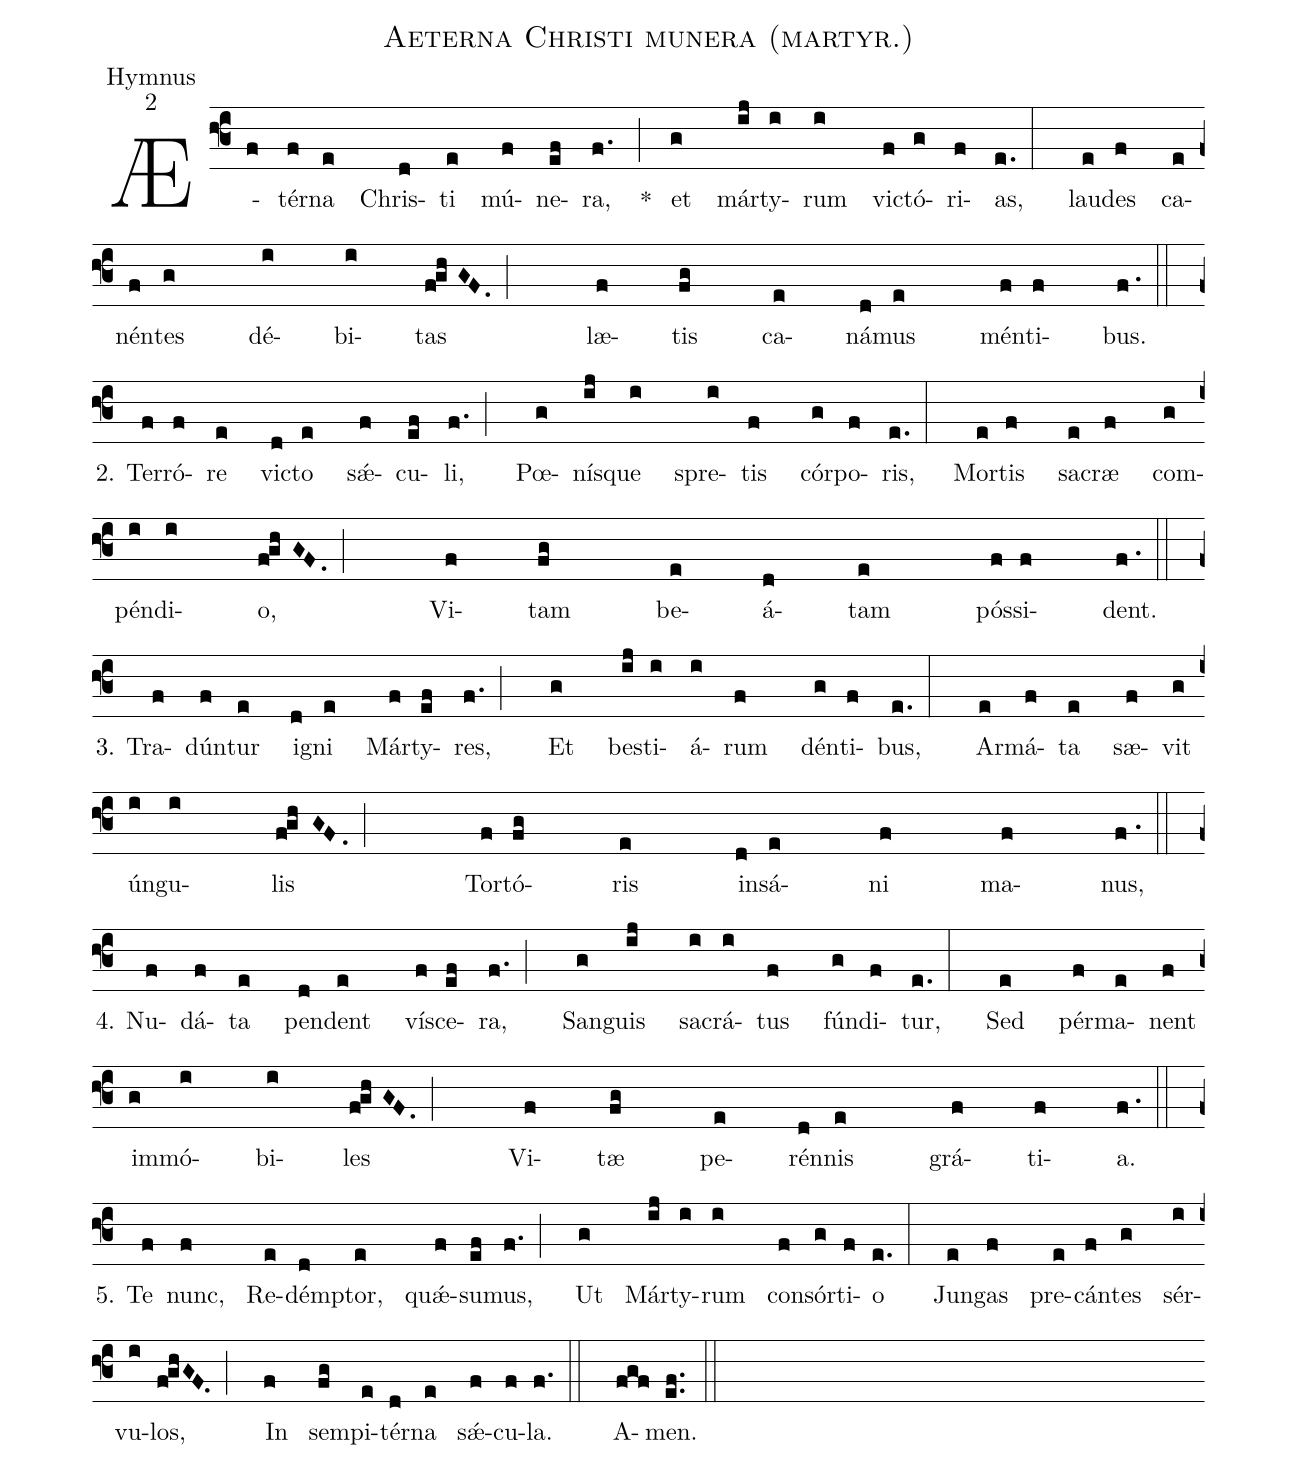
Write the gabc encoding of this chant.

name:Aeterna Christi munera (martyr.);
office-part:Hymnus;
mode:2;
%%
(f3)Æ(f)tér(f)na(e) Chris(d)ti(e) mú(f)ne(ef)ra, (f.) *(;)
et(g) már(ij)ty(i)rum(i) vic(f)tó(g)ri(f)as, (e.:)
lau(e)des(f) ca(e)nén(f)tes(g) dé(i)bi(i)tas (fghGF.;)
læ(f)tis(fg) ca(e)ná(d)mus(e) mén(f)ti(f)bus. (f.::z)


2. Ter(f)ró(f)re (e) vi(d)cto (e) sǽ(f)cu(ef)li, (f.;)
Pœ(g)nís(ij)que (i) spre(i)tis (f) cór(g)po(f)ris, (e.:)
Mor(e)tis (f) sa(e)cræ (f) com(g)pén(i)di(i)o, (fghGF.;)
Vi(f)tam (fg) be(e)á(d)tam (e) pós(f)si(f)dent. (f.::z)

3. Tra(f)dún(f)tur (e) i(d)gni (e) Már(f)ty(ef)res, (f.;)
Et (g) bes(ij)ti(i)á(i)rum (f) dén(g)ti(f)bus, (e.:)
Ar(e)má(f)ta (e) sæ(f)vit (g) ún(i)gu(i)lis (fghGF.;)
Tor(f)tó(fg)ris (e) in(d)sá(e)ni(f) ma(f)nus, (f.::z)

4. Nu(f)dá(f)ta (e) pen(d)dent (e) vís(f)ce(ef)ra, (f.;)
San(g)guis (ij) sa(i)crá(i)tus (f) fún(g)di(f)tur, (e.:)
Sed (e) pér(f)ma(e)nent (f) im(g)mó(i)bi(i)les (fghGF.;)
Vi(f)tæ (fg) pe(e)rén(d)nis (e) grá(f)ti(f)a. (f.::z)

5. Te(f) nunc, (f) Re(e)dém(d)ptor, (e) quǽ(f)su(ef)mus, (f.;)
Ut (g) Már(ij)ty(i)rum (i) con(f)sór(g)ti(f)o (e.:)
Jun(e)gas (f) pre(e)cán(f)tes (g) sér(i)vu(i)los, (fghGF.;)
In (f) sem(fg)pi(e)tér(d)na (e) sǽ(f)cu(f)la. (f.::) A(fgf)men. (ef..::)
